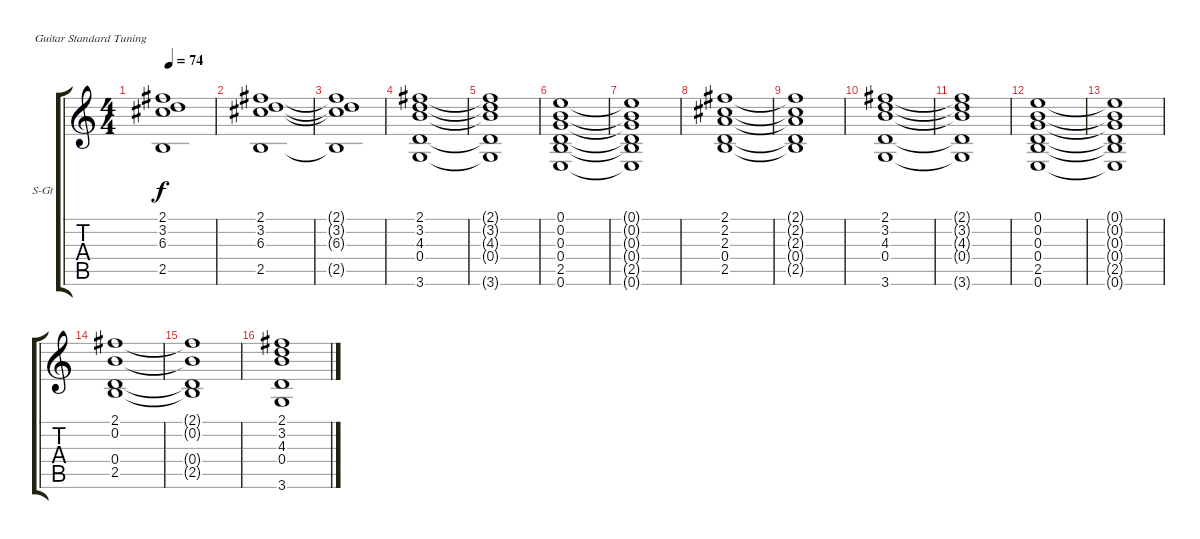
\bracketExtendMode groupsimilarinstruments
\firstSystemTrackNameOrientation horizontal
\otherSystemsTrackNameOrientation horizontal
\track ("Synth" "S-Gt") {instrument stringensemble1}
\staff {score tabs}
\tuning (E4 B3 G3 D3 A2 E2)
\displaytranspose 12
\ts (4 4)
\beaming (8 2 2 2 2)
\tempo 74
\clef g2
\ks c
(2.1 3.2 6.3 2.5).1{dy f instrument stringensemble1} |
(2.1 3.2 6.3 2.5).1 |
(2.1{t} 3.2{t} 6.3{t} 2.5{t}).1 |
(2.1 3.2 4.3 0.4 3.6).1 |
(2.1{t} 3.2{t} 4.3{t} 0.4{t} 3.6{t}).1 |
(0.1 0.2 0.3 0.4 2.5 0.6).1 |
(0.1{t} 0.2{t} 0.3{t} 0.4{t} 2.5{t} 0.6{t}).1 |
(2.1 2.2 2.3 0.4 2.5).1 |
(2.1{t} 2.2{t} 2.3{t} 0.4{t} 2.5{t}).1 |
(2.1 3.2 4.3 0.4 3.6).1 |
(2.1{t} 3.2{t} 4.3{t} 0.4{t} 3.6{t}).1 |
(0.1 0.2 0.3 0.4 2.5 0.6).1 |
(0.1{t} 0.2{t} 0.3{t} 0.4{t} 2.5{t} 0.6{t}).1 |
(2.1 0.2 0.4 2.5).1 |
(2.1{t} 0.2{t} 0.4{t} 2.5{t}).1 |
(2.1 3.2 4.3 0.4 3.6).1
